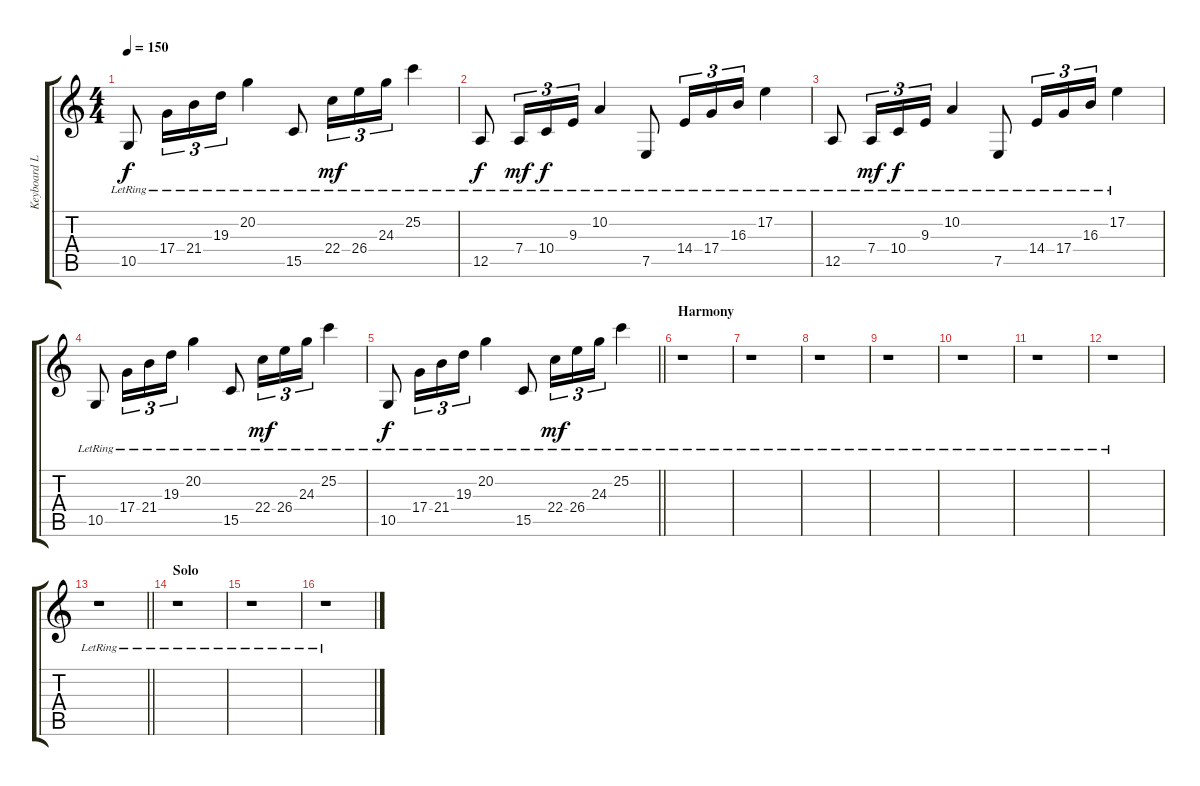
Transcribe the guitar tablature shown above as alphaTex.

\track ("Keyboard Lead" "Keyboard L") {instrument harpsichord}
\staff {score tabs}
\tuning (E4 B3 G3 D3 A2 E2) {hide}
\ts (4 4)
\tempo 150
\clef g2
\ks c
10.5{lr}.8{dy f} 17.4{lr}.16{tu (3 2)} 21.4{lr}.16{tu (3 2)} 19.3{lr}.16{tu (3 2)} 20.2{lr}.4 15.5{lr}.8 22.4{lr}.16{tu (3 2) dy mf} 26.4{lr}.16{tu (3 2)} 24.3{lr}.16{tu (3 2)} 25.2{lr}.4 |
12.5{lr}.8{dy f} 7.4{lr}.16{tu (3 2) dy mf} 10.4{lr}.16{tu (3 2) dy f} 9.3{lr}.16{tu (3 2)} 10.2{lr}.4 7.5{lr}.8 14.4{lr}.16{tu (3 2)} 17.4{lr}.16{tu (3 2)} 16.3{lr}.16{tu (3 2)} 17.2{lr}.4 |
12.5{lr}.8 7.4{lr}.16{tu (3 2) dy mf} 10.4{lr}.16{tu (3 2) dy f} 9.3{lr}.16{tu (3 2)} 10.2{lr}.4 7.5{lr}.8 14.4{lr}.16{tu (3 2)} 17.4{lr}.16{tu (3 2)} 16.3{lr}.16{tu (3 2)} 17.2{lr}.4 |
10.5{lr}.8 17.4{lr}.16{tu (3 2)} 21.4{lr}.16{tu (3 2)} 19.3{lr}.16{tu (3 2)} 20.2{lr}.4 15.5{lr}.8 22.4{lr}.16{tu (3 2) dy mf} 26.4{lr}.16{tu (3 2)} 24.3{lr}.16{tu (3 2)} 25.2{lr}.4 |
\barLineRight lightlight
10.5{lr}.8{dy f} 17.4{lr}.16{tu (3 2)} 21.4{lr}.16{tu (3 2)} 19.3{lr}.16{tu (3 2)} 20.2{lr}.4 15.5{lr}.8 22.4{lr}.16{tu (3 2) dy mf} 26.4{lr}.16{tu (3 2)} 24.3{lr}.16{tu (3 2)} 25.2{lr}.4 |
\section ("" "Harmony")
r.1 |
r.1 |
r.1 |
r.1 |
r.1 |
r.1 |
r.1 |
\barLineRight lightlight
r.1 |
\section ("" "Solo")
r.1 |
r.1 |
r.1
